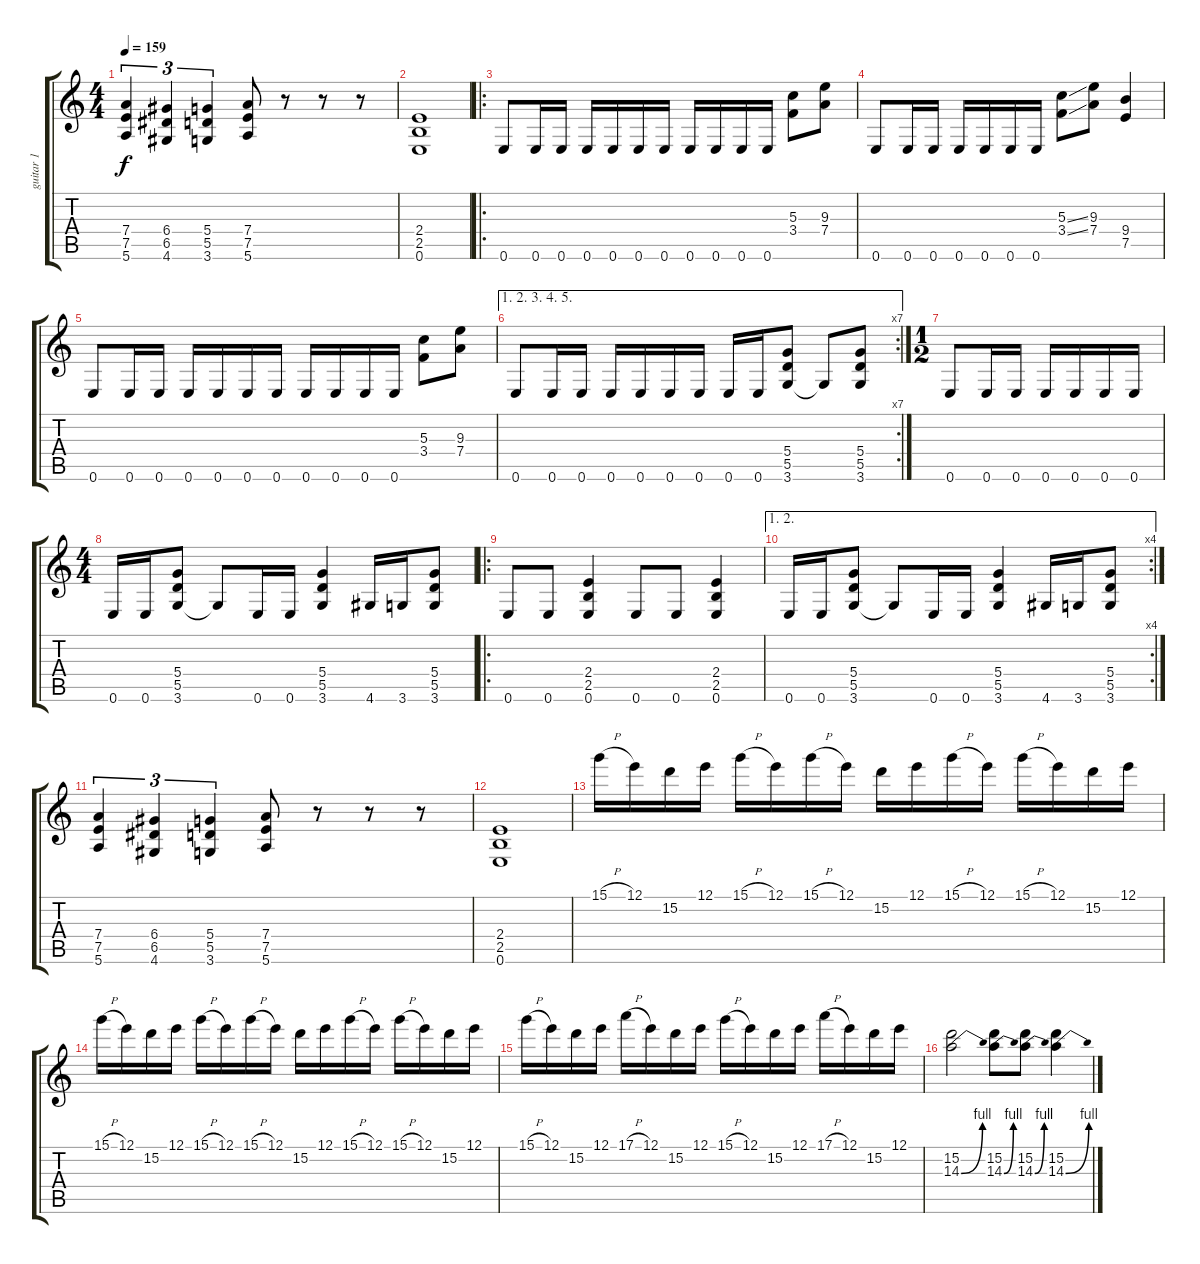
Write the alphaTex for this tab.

\track ("guitar 1" "guitar 1") {instrument distortionguitar}
\staff {score tabs}
\tuning (E4 B3 G3 D3 A2 E2) {hide}
\ts (4 4)
\tempo 159
\clef g2
\ks c
(7.4 7.5 5.6).4{tu (3 2) dy f} (6.4 6.5 4.6).4{tu (3 2)} (5.4 5.5 3.6).4{tu (3 2)} (7.4 7.5 5.6).8 r.8 r.8 r.8 |
(2.4 2.5 0.6).1 |
\ro
0.6.8 0.6.16 0.6.16 0.6.16 0.6.16 0.6.16 0.6.16 0.6.16 0.6.16 0.6.16 0.6.16 (5.3 3.4).8 (9.3 7.4).8 |
0.6.8 0.6.16 0.6.16 0.6.16 0.6.16 0.6.16 0.6.16 (5.3{ss} 3.4{ss}).8 (9.3 7.4).8 (9.4 7.5).4 |
0.6.8 0.6.16 0.6.16 0.6.16 0.6.16 0.6.16 0.6.16 0.6.16 0.6.16 0.6.16 0.6.16 (5.3 3.4).8 (9.3 7.4).8 |
\ae (1 2 3 4 5)
\rc 7
0.6.8 0.6.16 0.6.16 0.6.16 0.6.16 0.6.16 0.6.16 0.6.16 0.6.16 (5.4 5.5 3.6).8 3.6{t}.8 (5.4 5.5 3.6).8 |
\ts (1 2)
0.6.8 0.6.16 0.6.16 0.6.16 0.6.16 0.6.16 0.6.16 |
\ts (4 4)
0.6.16 0.6.16 (5.4 5.5 3.6).8 3.6{t}.8 0.6.16 0.6.16 (5.4 5.5 3.6).4 4.6.16 3.6.16 (5.4 5.5 3.6).8 |
\ro
0.6.8 0.6.8 (2.4 2.5 0.6).4 0.6.8 0.6.8 (2.4 2.5 0.6).4 |
\ae (1 2)
\rc 4
0.6.16 0.6.16 (5.4 5.5 3.6).8 3.6{t}.8 0.6.16 0.6.16 (5.4 5.5 3.6).4 4.6.16 3.6.16 (5.4 5.5 3.6).8 |
(7.4 7.5 5.6).4{tu (3 2)} (6.4 6.5 4.6).4{tu (3 2)} (5.4 5.5 3.6).4{tu (3 2)} (7.4 7.5 5.6).8 r.8 r.8 r.8 |
(2.4 2.5 0.6).1 |
15.1{h}.16 12.1.16 15.2.16 12.1.16 15.1{h}.16 12.1.16 15.1{h}.16 12.1.16 15.2.16 12.1.16 15.1{h}.16 12.1.16 15.1{h}.16 12.1.16 15.2.16 12.1.16 |
15.1{h}.16 12.1.16 15.2.16 12.1.16 15.1{h}.16 12.1.16 15.1{h}.16 12.1.16 15.2.16 12.1.16 15.1{h}.16 12.1.16 15.1{h}.16 12.1.16 15.2.16 12.1.16 |
15.1{h}.16 12.1.16 15.2.16 12.1.16 17.1{h}.16 12.1.16 15.2.16 12.1.16 15.1{h}.16 12.1.16 15.2.16 12.1.16 17.1{h}.16 12.1.16 15.2.16 12.1.16 |
(15.2 14.3{be (bend 0 0 60 4)}).2 (15.2 14.3{be (bend 0 0 60 4)}).8 (15.2 14.3{be (bend 0 0 60 4)}).8 (15.2 14.3{be (bend 0 0 60 4)}).4
